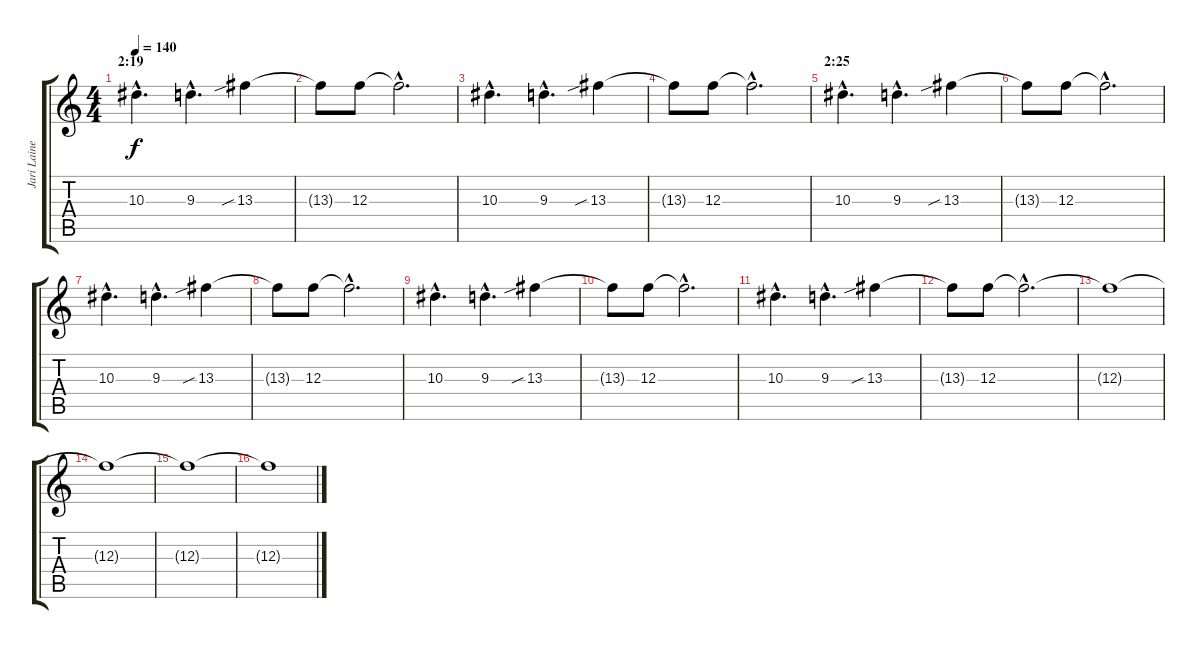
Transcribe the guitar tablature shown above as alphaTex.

\track ("Jari Laine" "Jari Laine") {instrument overdrivenguitar}
\staff {score tabs}
\tuning (D4 A3 F3 C3 G2 D2) {hide}
\ts (4 4)
\section ("" "2:19")
\tempo 140
\clef g2
\ks c
10.3{hac}.4{d dy f} 9.3{hac}.4{d} 13.3{sib}.4 |
13.3{t}.8 12.3.8 12.3{hac t}.2{d} |
10.3{hac}.4{d} 9.3{hac}.4{d} 13.3{sib}.4 |
13.3{t}.8 12.3.8 12.3{hac t}.2{d} |
\section ("" "2:25")
10.3{hac}.4{d} 9.3{hac}.4{d} 13.3{sib}.4 |
13.3{t}.8 12.3.8 12.3{hac t}.2{d} |
10.3{hac}.4{d} 9.3{hac}.4{d} 13.3{sib}.4 |
13.3{t}.8 12.3.8 12.3{hac t}.2{d} |
10.3{hac}.4{d} 9.3{hac}.4{d} 13.3{sib}.4 |
13.3{t}.8 12.3.8 12.3{hac t}.2{d} |
10.3{hac}.4{d} 9.3{hac}.4{d} 13.3{sib}.4 |
13.3{t}.8 12.3.8 12.3{hac t}.2{d} |
12.3{t}.1 |
12.3{t}.1 |
12.3{t}.1 |
12.3{t}.1
